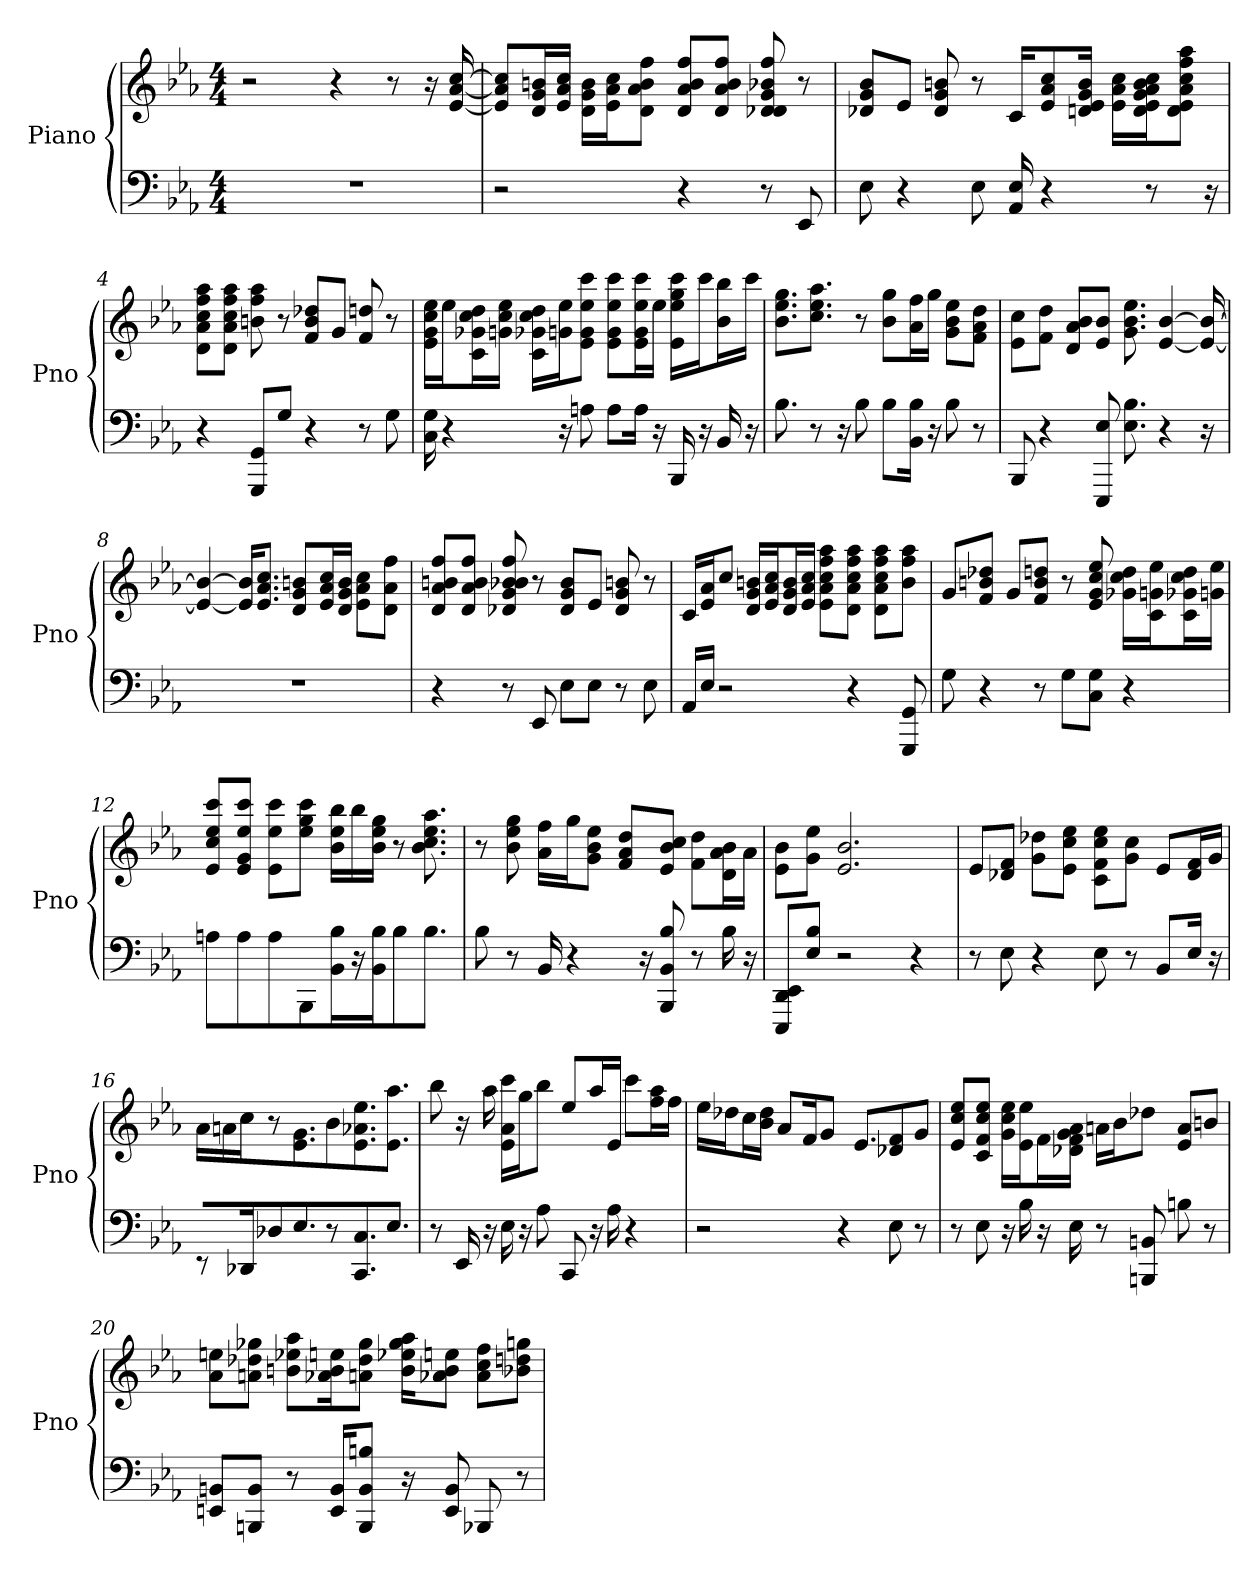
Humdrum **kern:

**kern	**kern
*part1	*part1
*staff2	*staff1
*I"Piano	*
*I'Pno	*
*clefF4	*clefG2
*k[b-e-a-]	*k[b-e-a-]
*E-:	*E-:
*M4/4	*M4/4
*MM82	*MM82
=1	=1
1r	2r
.	4r
.	8r
.	16r
.	[16e- [16cc [16a-
=2	=2
2r	8e-]/ 8cc]/ 8a-]/L
.	16b/ 16d/ 16g/L
.	16e-/ 16a-/ 16cc/JJ
.	16b\ 16g\ 16d\LL
.	16e-\ 16a-\ 16cc\J
.	8d\ 8b\ 8a-\ 8ff\J
4r	8b/ 8d/ 8a-/ 8ff/L
.	8b/ 8ff/ 8d/ 8a-/J
8r	8ff 8d 8g 8d- 8b-
8EE-	8r
=3	=3
8E-	8b-/ 8g/ 8d-/L
4r	8e-/J
.	8b 8g 8d-
8E-	8r
16E- 16AA-	16c/KL
4r	8a-/ 8cc/ 8e-/
.	16b/ 16e-/ 16d/ 16g/Jk
.	16cc\ 16a-\ 16e-\LL
8r	16b\ 16d\ 16g\ 16cc\ 16a-\ 16e-\J
.	8d\ 8a-\ 8e-\ 8aa-\ 8cc\ 8ff\J
16r	.
=4	=4
4r	8a-\ 8d\ 8cc\ 8aa-\ 8ff\L
.	8d\ 8cc\ 8a-\ 8ff\ 8aa-\J
8GG/ 8GGG/L	8aa- 8ff 8b
8G/J	8r
4r	8f/ 8dd-/ 8b/L
.	8g/J
8r	8dd 8f
8G	8r
=5	=5
16C 16G	16ee-\ 16g\ 16e-\ 16cc\LL
4r	16ee-\J
.	16g-\ 16cc\ 16dd\ 16c\L
.	16ee-\ 16g\ 16cc\JJ
.	16c\ 16g-\ 16dd\ 16cc\LL
16r	16ee-\ 16g\J
8A	8e-\ 8g\ 8ee-\ 8ccc\J
8A\L	8g\ 8e-\ 8ccc\ 8ee-\L
16A\Jk	16ccc\ 16e-\ 16g\ 16ee-\L
16r	16ee-\JJ
16BBB-	16ccc\ 16ee-\ 16gg\ 16e-\LL
16r	16ccc\J
16BB-	16b-\ 16bb-\L
16r	16ccc\JJ
=6	=6
8.B-	8.ee-\ 8.b-\ 8.gg\L
8r	8.cc\ 8.aa-\ 8.ee-\J
16r	.
8B-	8r
8B-\L	8gg\ 8b-\L
16B-\ 16BB-\Jk	16a-\ 16ff\L
16r	16gg\JJ
8B-	8g\ 8ee-\ 8b-\L
8r	8a-\ 8f\ 8dd\J
=7	=7
8BBB-	8cc\ 8e-\L
4r	8f\ 8dd\J
.	8a-/ 8d/ 8b-/L
8EEE- 8E-	8b-/ 8e-/J
8.B- 8.E-	8.ee- 8.g 8.b-
4r	[4b- [4e-
16r	16b-_ 16e-_
=8	=8
1r	4b-_ 4e-_
.	16b-]/ 16e-]/KL
.	8.cc/ 8.e-/ 8.a-/J
.	8g/ 8b/ 8d/L
.	16cc/ 16e-/ 16a-/L
.	16b/ 16g/ 16d/JJ
.	8cc\ 8e-\ 8a-\L
.	8d\ 8ff\ 8a-\J
=9	=9
4r	8b/ 8d/ 8ff/ 8a-/L
.	8b/ 8ff/ 8d/ 8a-/J
8r	8b 8g 8d- 8ff 8b-
8EE-	8r
8E-\L	8b-/ 8g/ 8d-/L
8E-\J	8e-/J
8r	8b 8d- 8g
8E-	8r
=10	=10
16AA-/LL	16c/LL
16E-/JJ	16e-/ 16a-/J
2r	8cc/J
.	16g/ 16b/ 16d/LL
.	16a-/ 16e-/ 16cc/J
.	16g/ 16b/ 16d/L
.	16a-/ 16e-/ 16cc/JJ
.	8ff\ 8cc\ 8a-\ 8aa-\ 8e-\L
4r	8cc\ 8aa-\ 8a-\ 8d\ 8ff\J
.	8a-\ 8cc\ 8aa-\ 8ff\ 8d\L
8GGG 8GG	8aa-\ 8b\ 8ff\J
=11	=11
8G	8g/L
4r	8dd-/ 8b/ 8f/J
.	8g/L
8r	8f/ 8dd/ 8b/J
8G\L	8r
8G\ 8C\J	8ee- 8e- 8g 8cc
4r	16dd\ 16cc\ 16g-\LL
.	16c\ 16ee-\ 16g\J
.	16cc\ 16c\ 16g-\ 16dd\L
.	16ee-\ 16g\JJ
=12	=12
8A\L	8cc/ 8ee-/ 8ccc/ 8e-/L
8A\J	8ee-/ 8ccc/ 8g/ 8e-/J
8A/L	8ccc\ 8ee-\ 8e-\L
8BBB-/J	8ee-\ 8gg\ 8ccc\J
16B- 16BB-	16ee-\ 16bb-\ 16b-\LL
16r	16bb-\
16B-\ 16BB-\KL	16ee-\ 16b-\ 16gg\JJ
8B-\J	8r
8.B-J	8.aa- 8.cc 8.ee- 8.b-
=13	=13
8B-	8r
8r	8b- 8ee- 8gg
16BB-	16ff\ 16a-\LL
4r	16gg\J
.	8ee-\ 8b-\ 8g\J
.	8dd/ 8f/ 8a-/L
16r	.
8B- 8BB- 8BBB-	8cc/ 8b-/ 8e-/J
8r	8dd\ 8f\L
16B-	16b-\ 16d\ 16a-\L
16r	16a-\JJ
=14	=14
8DD/ 8EE-/ 8EEE-/L	8b-\ 8e-\L
8E-/ 8B-/J	8g\ 8ee-\J
2r	2.e- 2.b-
4r	.
=15	=15
8r	8e-/L
8E-	8f/ 8d-/J
4r	8dd-\ 8g\L
.	8e-\ 8ee-\ 8cc\J
8E-	8ee-\ 8cc\ 8f\ 8c\L
8r	8cc\ 8g\J
8BB-/L	8e-/L
16E-/Jk	16d-/ 16f/L
16r	16g/JJ
=16	=16
8r	16a-\LL
.	16a\
16DD-/KL	16cc\JJ
8D-/J	8r
8.E-	8.g 8.e-
8r	8b-/L
8.CC 8.C	8.ee-/ 8.a-/ 8.e-/J
8.E-J	8.aa- 8.e-J
=17	=17
8r	8bb-
16EE-	16r
16r	16aa-
16E-	16e-\ 16a-\ 16ccc\LL
16r	16gg\J
8A-	8bb-\J
8CC	8ee-/L
16r	16aa-/L
16A-	16e-/JJ
4r	8ccc\L
.	16aa-\ 16ff\L
.	16ff\JJ
=18	=18
2r	16ee-\LL
.	16dd-\J
.	16cc\L
.	16dd-\ 16b-\JJ
.	8a-/L
.	16f/K
.	8g/J
4r	.
.	8.e-/L
8E-	8d-/ 8f/
8r	8g/J
=19	=19
8r	8ee-/ 8cc/ 8e-/L
8E-	8ee-/ 8f/ 8cc/ 8c/J
16r	16ee-\ 16cc\ 16g\LL
16B-	16ee-\ 16e-\J
16r	16f\L
16E-	16d-\ 16g\ 16a-\ 16f\JJ
8r	16a\LL
.	16b-\J
8BB 8BBB	8dd-\J
8B	8e-/ 8a/L
8r	8b/J
=20	=20
8BB/ 8EE/L	8a-\ 8ee\L
8BB/ 8BBB/J	8a\ 8dd-\ 8gg-\J
8r	8ee-\ 8b\ 8aa-\L
16BB/ 16EE/KL	16a-\ 16ee\ 16b\K
8BB/ 8B/ 8BBB/J	8a\ 8dd-\ 8gg-\J
16r	16ee-\ 16aa-\ 16b\ 16gg-\KL
8EE 8BB	8ee\ 8a-\ 8b\J
8BBB-	8cc\ 8a-\ 8ff\L
8r	8gg\ 8dd\ 8b-\J
=	=
*-	*-
